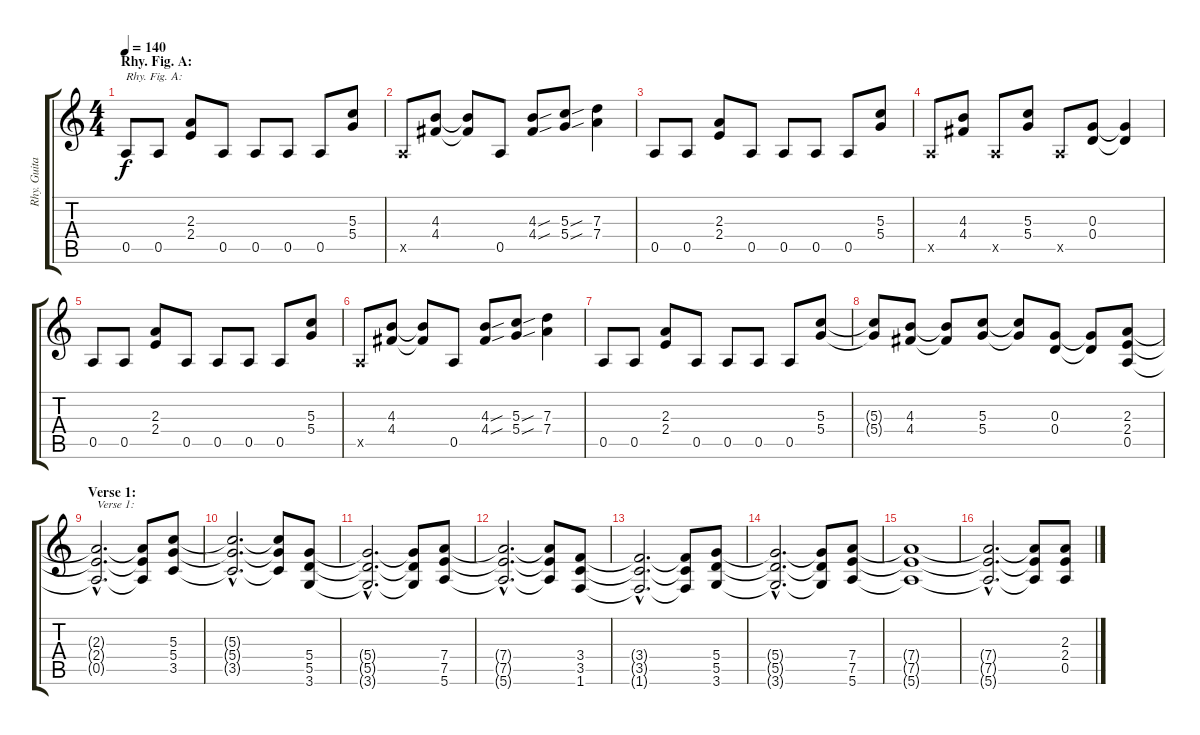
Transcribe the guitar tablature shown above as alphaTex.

\track ("Rhy. Guitar 1" "Rhy. Guita") {instrument distortionguitar}
\staff {score tabs}
\tuning (E4 B3 G3 D3 A2 E2) {hide}
\ts (4 4)
\section ("" "Rhy. Fig. A:")
\tempo 140
\clef g2
\ks c
0.5.8{txt "Rhy. Fig. A:" dy f instrument distortionguitar} 0.5.8 (2.3 2.4).8 0.5.8 0.5.8 0.5.8 0.5.8 (5.3 5.4).8 |
0.5{x}.8 (4.3 4.4).8 (4.3{t} 4.4{t}).8 0.5.8 (4.3{sou} 4.4{sou}).8 (5.3{sou} 5.4{sou}).8 (7.3 7.4).4 |
0.5.8 0.5.8 (2.3 2.4).8 0.5.8 0.5.8 0.5.8 0.5.8 (5.3 5.4).8 |
0.5{x}.8 (4.3 4.4).8 0.5{x}.8 (5.3 5.4).8 0.5{x}.8 (0.3 0.4).8 (0.3{t} 0.4{t}).4 |
0.5.8 0.5.8 (2.3 2.4).8 0.5.8 0.5.8 0.5.8 0.5.8 (5.3 5.4).8 |
0.5{x}.8 (4.3 4.4).8 (4.3{t} 4.4{t}).8 0.5.8 (4.3{sou} 4.4{sou}).8 (5.3{sou} 5.4{sou}).8 (7.3 7.4).4 |
0.5.8 0.5.8 (2.3 2.4).8 0.5.8 0.5.8 0.5.8 0.5.8 (5.3 5.4).8 |
(5.3{t} 5.4{t}).8 (4.3 4.4).8 (4.3{t} 4.4{t}).8 (5.3 5.4).8 (5.3{t} 5.4{t}).8 (0.3 0.4).8 (0.3{t} 0.4{t}).8 (2.3 2.4 0.5).8 |
\section ("" "Verse 1:")
(2.3{hac t} 2.4{hac t} 0.5{hac t}).2{d txt "Verse 1:"} (2.3{t} 2.4{t} 0.5{t}).8 (5.3 5.4 3.5).8 |
(5.3{hac t} 5.4{hac t} 3.5{hac t}).2{d} (5.3{t} 5.4{t} 3.5{t}).8 (5.4 5.5 3.6).8 |
(5.4{hac t} 5.5{hac t} 3.6{hac t}).2{d} (5.4{t} 5.5{t} 3.6{t}).8 (7.4 7.5 5.6).8 |
(7.4{hac t} 7.5{hac t} 5.6{hac t}).2{d} (7.4{t} 7.5{t} 5.6{t}).8 (3.4 3.5 1.6).8 |
(3.4{hac t} 3.5{hac t} 1.6{hac t}).2{d} (3.4{t} 3.5{t} 1.6{t}).8 (5.4 5.5 3.6).8 |
(5.4{hac t} 5.5{hac t} 3.6{hac t}).2{d} (5.4{t} 5.5{t} 3.6{t}).8 (7.4 7.5 5.6).8 |
(7.4{t} 7.5{t} 5.6{t}).1 |
(7.4{hac t} 7.5{hac t} 5.6{hac t}).2{d} (7.4{t} 7.5{t} 5.6{t}).8 (2.3 2.4 0.5).8
